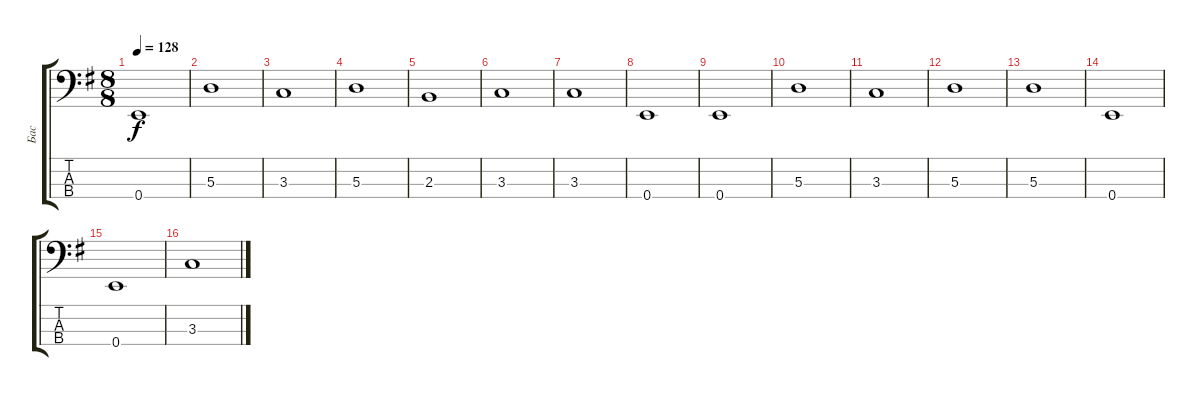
\track ("Бас" "Бас") {instrument electricbassfinger}
\staff {score tabs}
\tuning (G2 D2 A1 E1) {hide}
\ts (8 8)
\tempo 128
\clef f4
\ks g
0.4.1{dy f} |
5.3.1 |
3.3.1 |
5.3.1 |
2.3.1 |
3.3.1 |
3.3.1 |
0.4.1 |
0.4.1 |
5.3.1 |
3.3.1 |
5.3.1 |
5.3.1 |
0.4.1 |
0.4.1 |
3.3.1
